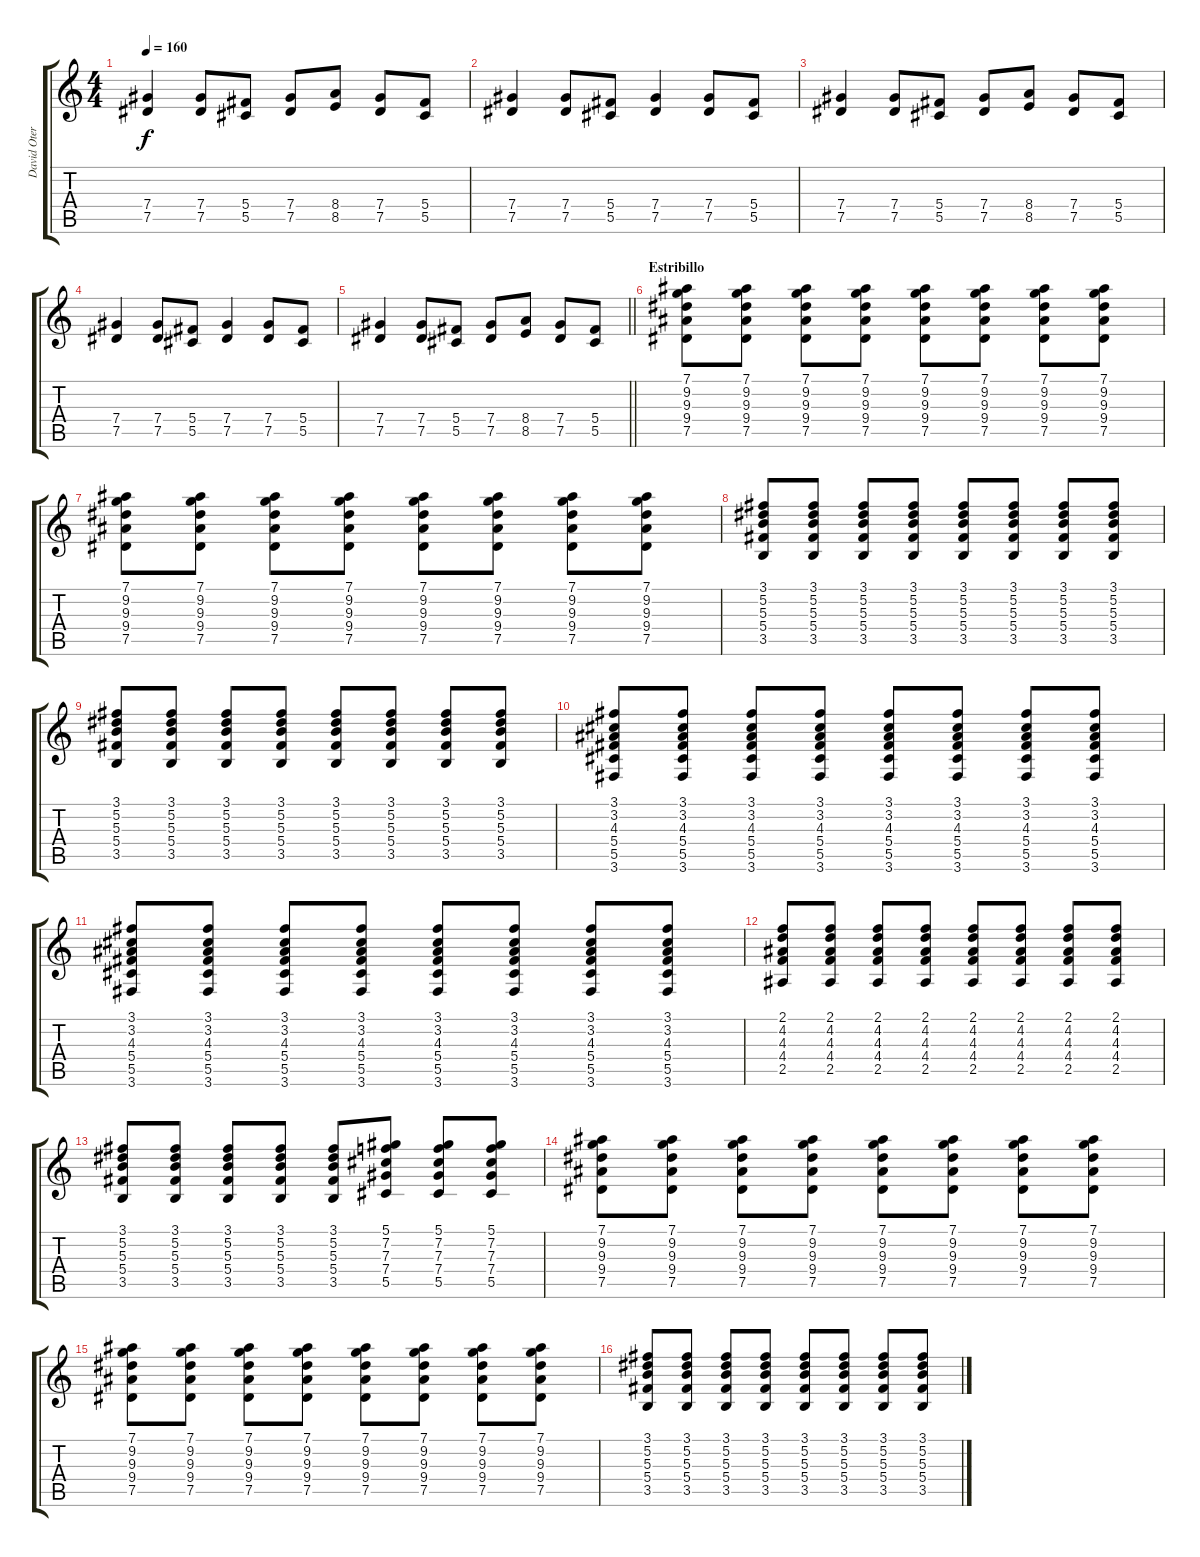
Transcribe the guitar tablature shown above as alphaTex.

\track ("David Otero" "David Oter") {instrument distortionguitar}
\staff {score tabs}
\tuning (Eb4 Bb3 Gb3 Db3 Ab2 Eb2) {hide}
\ts (4 4)
\tempo 160
\clef g2
\ks c
(7.4 7.5).4{dy f} (7.4 7.5).8 (5.4 5.5).8 (7.4 7.5).8 (8.4 8.5).8 (7.4 7.5).8 (5.4 5.5).8 |
(7.4 7.5).4 (7.4 7.5).8 (5.4 5.5).8 (7.4 7.5).4 (7.4 7.5).8 (5.4 5.5).8 |
(7.4 7.5).4 (7.4 7.5).8 (5.4 5.5).8 (7.4 7.5).8 (8.4 8.5).8 (7.4 7.5).8 (5.4 5.5).8 |
(7.4 7.5).4 (7.4 7.5).8 (5.4 5.5).8 (7.4 7.5).4 (7.4 7.5).8 (5.4 5.5).8 |
\barLineRight lightlight
(7.4 7.5).4 (7.4 7.5).8 (5.4 5.5).8 (7.4 7.5).8 (8.4 8.5).8 (7.4 7.5).8 (5.4 5.5).8 |
\section ("" "Estribillo")
(7.1 9.2 9.3 9.4 7.5).8 (7.1 9.2 9.3 9.4 7.5).8 (7.1 9.2 9.3 9.4 7.5).8 (7.1 9.2 9.3 9.4 7.5).8 (7.1 9.2 9.3 9.4 7.5).8 (7.1 9.2 9.3 9.4 7.5).8 (7.1 9.2 9.3 9.4 7.5).8 (7.1 9.2 9.3 9.4 7.5).8 |
(7.1 9.2 9.3 9.4 7.5).8 (7.1 9.2 9.3 9.4 7.5).8 (7.1 9.2 9.3 9.4 7.5).8 (7.1 9.2 9.3 9.4 7.5).8 (7.1 9.2 9.3 9.4 7.5).8 (7.1 9.2 9.3 9.4 7.5).8 (7.1 9.2 9.3 9.4 7.5).8 (7.1 9.2 9.3 9.4 7.5).8 |
(3.1 5.2 5.3 5.4 3.5).8 (3.1 5.2 5.3 5.4 3.5).8 (3.1 5.2 5.3 5.4 3.5).8 (3.1 5.2 5.3 5.4 3.5).8 (3.1 5.2 5.3 5.4 3.5).8 (3.1 5.2 5.3 5.4 3.5).8 (3.1 5.2 5.3 5.4 3.5).8 (3.1 5.2 5.3 5.4 3.5).8 |
(3.1 5.2 5.3 5.4 3.5).8 (3.1 5.2 5.3 5.4 3.5).8 (3.1 5.2 5.3 5.4 3.5).8 (3.1 5.2 5.3 5.4 3.5).8 (3.1 5.2 5.3 5.4 3.5).8 (3.1 5.2 5.3 5.4 3.5).8 (3.1 5.2 5.3 5.4 3.5).8 (3.1 5.2 5.3 5.4 3.5).8 |
(3.1 3.2 4.3 5.4 5.5 3.6).8 (3.1 3.2 4.3 5.4 5.5 3.6).8 (3.1 3.2 4.3 5.4 5.5 3.6).8 (3.1 3.2 4.3 5.4 5.5 3.6).8 (3.1 3.2 4.3 5.4 5.5 3.6).8 (3.1 3.2 4.3 5.4 5.5 3.6).8 (3.1 3.2 4.3 5.4 5.5 3.6).8 (3.1 3.2 4.3 5.4 5.5 3.6).8 |
(3.1 3.2 4.3 5.4 5.5 3.6).8 (3.1 3.2 4.3 5.4 5.5 3.6).8 (3.1 3.2 4.3 5.4 5.5 3.6).8 (3.1 3.2 4.3 5.4 5.5 3.6).8 (3.1 3.2 4.3 5.4 5.5 3.6).8 (3.1 3.2 4.3 5.4 5.5 3.6).8 (3.1 3.2 4.3 5.4 5.5 3.6).8 (3.1 3.2 4.3 5.4 5.5 3.6).8 |
(2.1 4.2 4.3 4.4 2.5).8 (2.1 4.2 4.3 4.4 2.5).8 (2.1 4.2 4.3 4.4 2.5).8 (2.1 4.2 4.3 4.4 2.5).8 (2.1 4.2 4.3 4.4 2.5).8 (2.1 4.2 4.3 4.4 2.5).8 (2.1 4.2 4.3 4.4 2.5).8 (2.1 4.2 4.3 4.4 2.5).8 |
(3.1 5.2 5.3 5.4 3.5).8 (3.1 5.2 5.3 5.4 3.5).8 (3.1 5.2 5.3 5.4 3.5).8 (3.1 5.2 5.3 5.4 3.5).8 (3.1 5.2 5.3 5.4 3.5).8 (5.1 7.2 7.3 7.4 5.5).8 (5.1 7.2 7.3 7.4 5.5).8 (5.1 7.2 7.3 7.4 5.5).8 |
(7.1 9.2 9.3 9.4 7.5).8 (7.1 9.2 9.3 9.4 7.5).8 (7.1 9.2 9.3 9.4 7.5).8 (7.1 9.2 9.3 9.4 7.5).8 (7.1 9.2 9.3 9.4 7.5).8 (7.1 9.2 9.3 9.4 7.5).8 (7.1 9.2 9.3 9.4 7.5).8 (7.1 9.2 9.3 9.4 7.5).8 |
(7.1 9.2 9.3 9.4 7.5).8 (7.1 9.2 9.3 9.4 7.5).8 (7.1 9.2 9.3 9.4 7.5).8 (7.1 9.2 9.3 9.4 7.5).8 (7.1 9.2 9.3 9.4 7.5).8 (7.1 9.2 9.3 9.4 7.5).8 (7.1 9.2 9.3 9.4 7.5).8 (7.1 9.2 9.3 9.4 7.5).8 |
(3.1 5.2 5.3 5.4 3.5).8 (3.1 5.2 5.3 5.4 3.5).8 (3.1 5.2 5.3 5.4 3.5).8 (3.1 5.2 5.3 5.4 3.5).8 (3.1 5.2 5.3 5.4 3.5).8 (3.1 5.2 5.3 5.4 3.5).8 (3.1 5.2 5.3 5.4 3.5).8 (3.1 5.2 5.3 5.4 3.5).8
